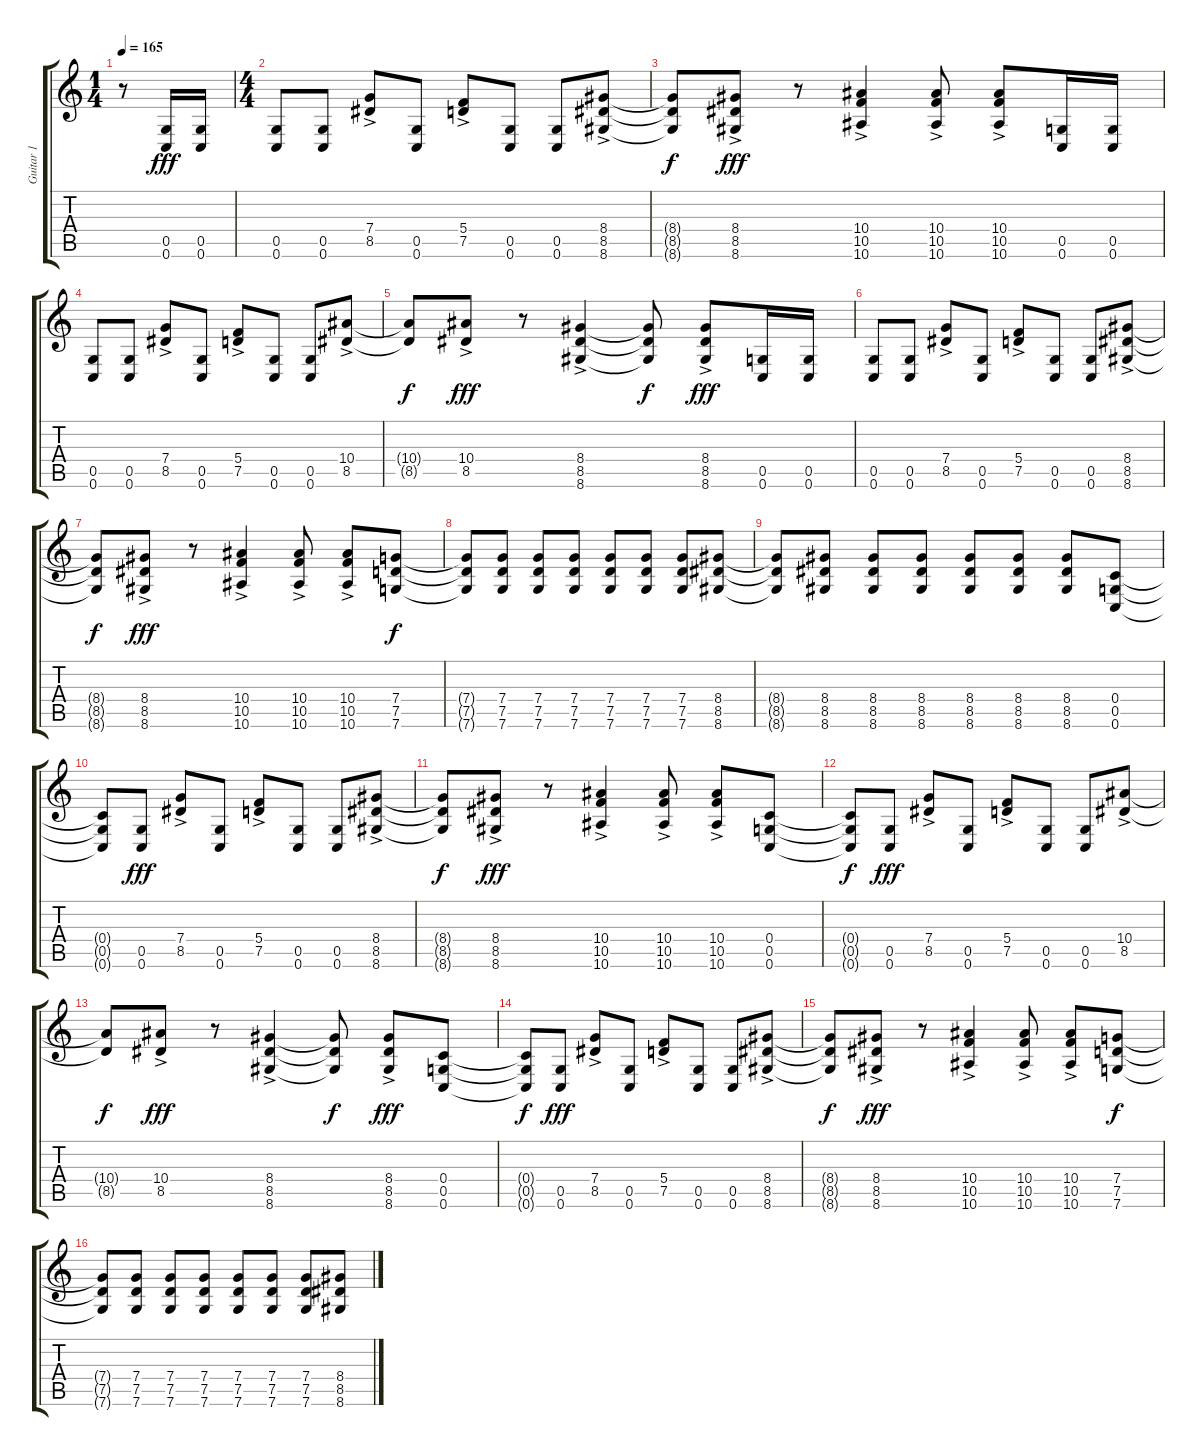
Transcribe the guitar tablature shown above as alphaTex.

\track ("Guitar 1" "Guitar 1") {instrument overdrivenguitar}
\staff {score tabs}
\tuning (D4 A3 F3 C3 G2 C2) {hide}
\ts (1 4)
\tempo 165
\clef g2
\ks c
r.8{dy fff instrument overdrivenguitar} (0.5 0.6).16 (0.5 0.6).16 |
\ts (4 4)
(0.5 0.6).8 (0.5 0.6).8 (7.4 8.5{ac}).8 (0.5 0.6).8 (5.4 7.5{ac}).8 (0.5 0.6).8 (0.5 0.6).8 (8.4 8.5 8.6{ac}).8 |
(8.4{t} 8.5{t} 8.6{t}).8{dy f} (8.4 8.5 8.6{ac}).8{dy fff} r.8 (10.4 10.5 10.6{ac}).4 (10.4 10.5 10.6{ac}).8 (10.4 10.5 10.6{ac}).8 (0.5 0.6).16 (0.5 0.6).16 |
(0.5 0.6).8 (0.5 0.6).8 (7.4 8.5{ac}).8 (0.5 0.6).8 (5.4 7.5{ac}).8 (0.5 0.6).8 (0.5 0.6).8 (10.4 8.5{ac}).8 |
(10.4{t} 8.5{t}).8{dy f} (10.4 8.5{ac}).8{dy fff} r.8 (8.4 8.5 8.6{ac}).4 (8.4{t} 8.5{t} 8.6{t}).8{dy f} (8.4 8.5 8.6{ac}).8{dy fff} (0.5 0.6).16 (0.5 0.6).16 |
(0.5 0.6).8 (0.5 0.6).8 (7.4 8.5{ac}).8 (0.5 0.6).8 (5.4 7.5{ac}).8 (0.5 0.6).8 (0.5 0.6).8 (8.4 8.5 8.6{ac}).8 |
(8.4{t} 8.5{t} 8.6{t}).8{dy f} (8.4 8.5 8.6{ac}).8{dy fff} r.8 (10.4 10.5 10.6{ac}).4 (10.4 10.5 10.6{ac}).8 (10.4 10.5 10.6{ac}).8 (7.4 7.5 7.6).8{dy f} |
(7.4{t} 7.5{t} 7.6{t}).8 (7.4 7.5 7.6).8 (7.4 7.5 7.6).8 (7.4 7.5 7.6).8 (7.4 7.5 7.6).8 (7.4 7.5 7.6).8 (7.4 7.5 7.6).8 (8.4 8.5 8.6).8 |
(8.4{t} 8.5{t} 8.6{t}).8 (8.4 8.5 8.6).8 (8.4 8.5 8.6).8 (8.4 8.5 8.6).8 (8.4 8.5 8.6).8 (8.4 8.5 8.6).8 (8.4 8.5 8.6).8 (0.4 0.5 0.6).8 |
(0.4{t} 0.5{t} 0.6{t}).8 (0.5 0.6).8{dy fff} (7.4 8.5{ac}).8 (0.5 0.6).8 (5.4 7.5{ac}).8 (0.5 0.6).8 (0.5 0.6).8 (8.4 8.5 8.6{ac}).8 |
(8.4{t} 8.5{t} 8.6{t}).8{dy f} (8.4 8.5 8.6{ac}).8{dy fff} r.8 (10.4 10.5 10.6{ac}).4 (10.4 10.5 10.6{ac}).8 (10.4 10.5 10.6{ac}).8 (0.4 0.5 0.6).8 |
(0.4{t} 0.5{t} 0.6{t}).8{dy f} (0.5 0.6).8{dy fff} (7.4 8.5{ac}).8 (0.5 0.6).8 (5.4 7.5{ac}).8 (0.5 0.6).8 (0.5 0.6).8 (10.4 8.5{ac}).8 |
(10.4{t} 8.5{t}).8{dy f} (10.4 8.5{ac}).8{dy fff} r.8 (8.4 8.5 8.6{ac}).4 (8.4{t} 8.5{t} 8.6{t}).8{dy f} (8.4 8.5 8.6{ac}).8{dy fff} (0.4 0.5 0.6).8 |
(0.4{t} 0.5{t} 0.6{t}).8{dy f} (0.5 0.6).8{dy fff} (7.4 8.5{ac}).8 (0.5 0.6).8 (5.4 7.5{ac}).8 (0.5 0.6).8 (0.5 0.6).8 (8.4 8.5 8.6{ac}).8 |
(8.4{t} 8.5{t} 8.6{t}).8{dy f} (8.4 8.5 8.6{ac}).8{dy fff} r.8 (10.4 10.5 10.6{ac}).4 (10.4 10.5 10.6{ac}).8 (10.4 10.5 10.6{ac}).8 (7.4 7.5 7.6).8{dy f} |
(7.4{t} 7.5{t} 7.6{t}).8 (7.4 7.5 7.6).8 (7.4 7.5 7.6).8 (7.4 7.5 7.6).8 (7.4 7.5 7.6).8 (7.4 7.5 7.6).8 (7.4 7.5 7.6).8 (8.4 8.5 8.6).8
